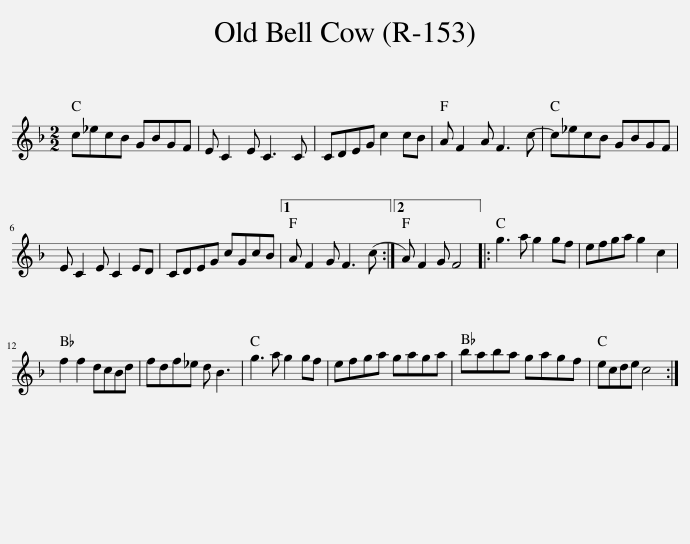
X:1
L:1/8
M:2/2
I:linebreak $
K:F
V:1 treble
V:1
 c_ecB GBGF | E C2 E C3 C | CDEG c2 cB | A F2 A F3 c- | c_ecB GBGF |$ %5
 E C2 E C2 ED | CDEG cGcB |1 A F2 G F3 (c :|2 A) F2 G F4 |: g3 a g2 gf | %10
 efga g2 c2 |$ f2 f2 dcBd | fdf_e d B3 | g3 a g2 gf | efga gaga | %15
 baba gagf | ecde c4 :| %17
